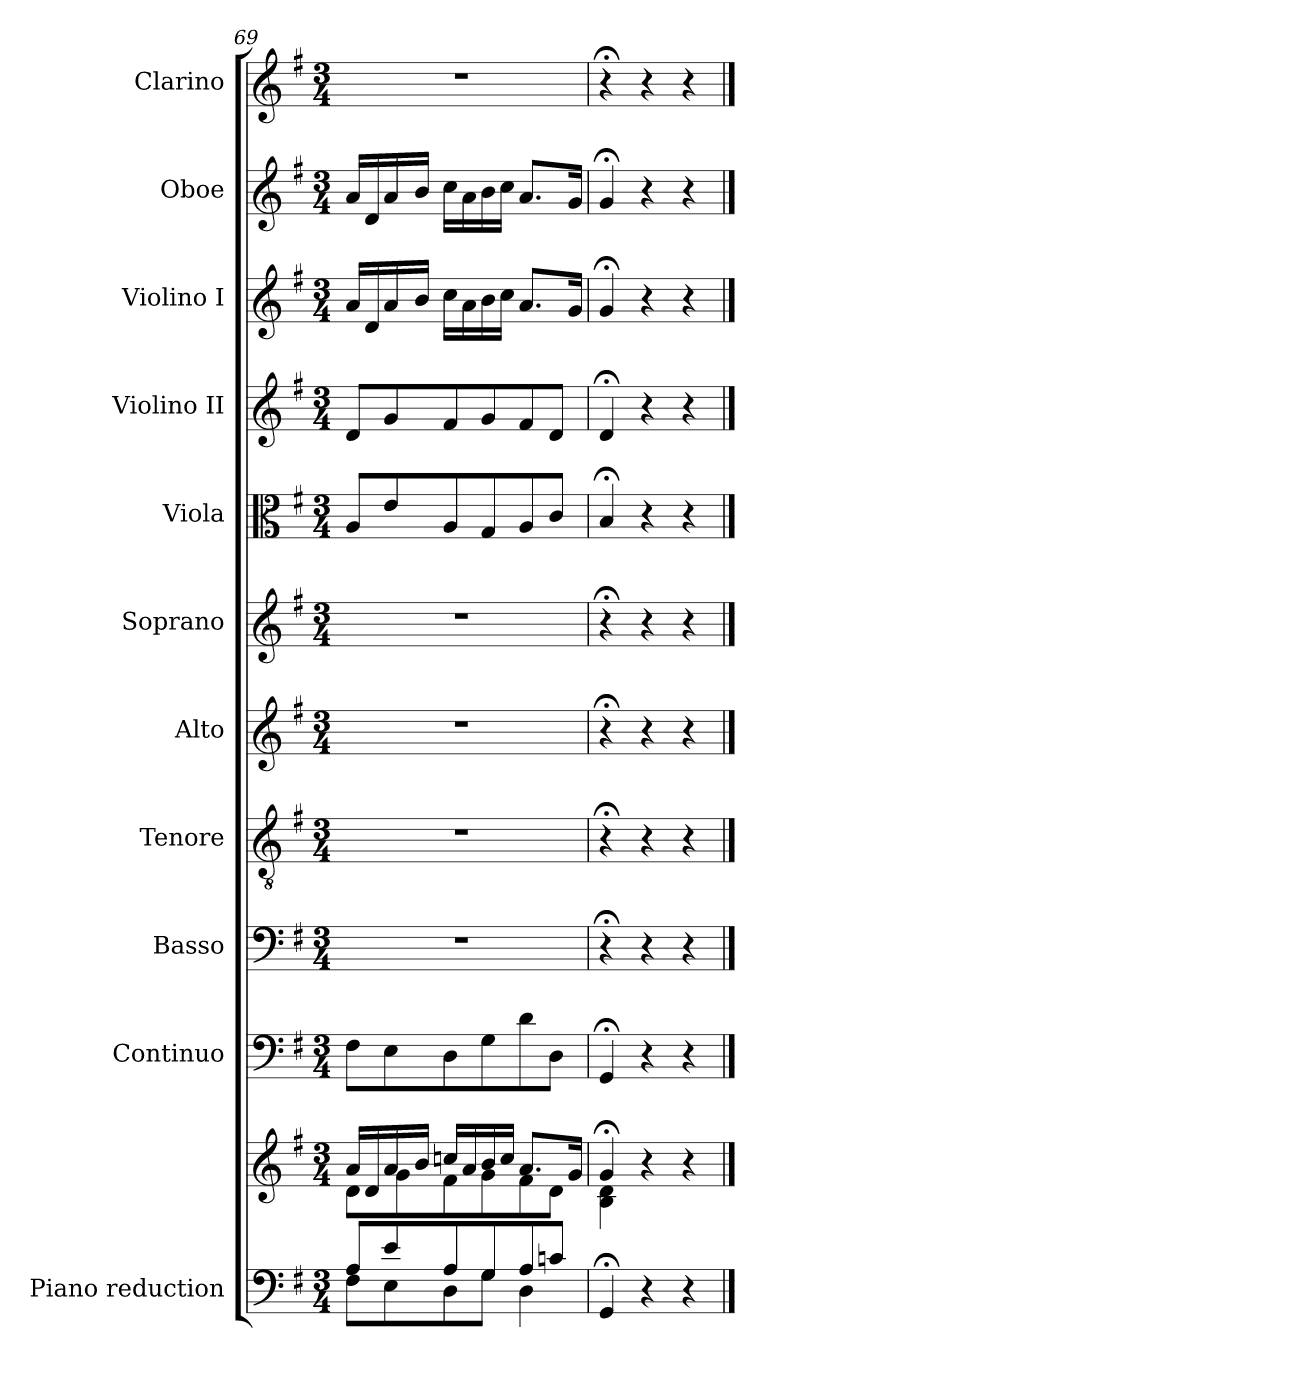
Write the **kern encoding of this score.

**kern	**kern	**kern	**kern	**kern	**kern	**kern	**kern	**kern	**kern	**kern	**kern
*part11	*part11	*part10	*part9	*part8	*part7	*part6	*part5	*part4	*part3	*part2	*part1
*staff12	*staff11	*staff10	*staff9	*staff8	*staff7	*staff6	*staff5	*staff4	*staff3	*staff2	*staff1
*I"Piano reduction	*	*I"Continuo	*I"Basso	*I"Tenore	*I"Alto	*I"Soprano	*I"Viola	*I"Violino II	*I"Violino I	*I"Oboe	*I"Clarino
*I'Pno	*	*	*	*	*	*	*	*	*	*I'Ob	*
*clefF4	*clefG2	*clefF4	*clefF4	*clefGv2	*clefG2	*clefG2	*clefC3	*clefG2	*clefG2	*clefG2	*clefG2
*k[f#]	*k[f#]	*k[f#]	*k[f#]	*k[f#]	*k[f#]	*k[f#]	*k[f#]	*k[f#]	*k[f#]	*k[f#]	*k[f#]
*M3/4	*M3/4	*M3/4	*M3/4	*M3/4	*M3/4	*M3/4	*M3/4	*M3/4	*M3/4	*M3/4	*M3/4
=69	=69	=69	=69	=69	=69	=69	=69	=69	=69	=69	=69
*^	*^	*	*	*	*	*	*	*	*	*	*
8A/L	8F#\L	16a/LL	8d\L	8F#\L	2.r	2.r	2.r	2.r	8A/L	8d/L	16a/LL	16a/LL	2.r
.	.	16d/	.	.	.	.	.	.	.	.	16d/	16d/	.
8e/	8E\	16a/	8g\	8E\	.	.	.	.	8e/	8g/	16a/	16a/	.
.	.	16b/JJ	.	.	.	.	.	.	.	.	16b/JJ	16b/JJ	.
8A/	8D\	16ccn/LL	8f#\	8D\	.	.	.	.	8A/	8f#/	16cc\LL	16cc\LL	.
.	.	16a/	.	.	.	.	.	.	.	.	16a\	16a\	.
8G/	8G\J	16b/	8g\	8G\	.	.	.	.	8G/	8g/	16b\	16b\	.
.	.	16cc/JJ	.	.	.	.	.	.	.	.	16cc\JJ	16cc\JJ	.
8A/	4D\	8.a/L	8f#\	8d\	.	.	.	.	8A/	8f#/	8.a/L	8.a/L	.
8cn/J	.	.	8d\J	8D\J	.	.	.	.	8c/J	8d/J	.	.	.
.	.	16g/Jk	.	.	.	.	.	.	.	.	16g/Jk	16g/Jk	.
*v	*v	*	*	*	*	*	*	*	*	*	*	*	*
=70	=70	=70	=70	=70	=70	=70	=70	=70	=70	=70	=70	=70
4GG;/	4g;</	4B\ 4d\	4GG;</	4r;<	4r;<	4r;<	4r;<	4B;</	4d;</	4g;</	4g;</	4r;<
4r	4r	4ryy	4r	4r	4r	4r	4r	4r	4r	4r	4r	4r
4r	4r	4ryy	4r	4r	4r	4r	4r	4r	4r	4r	4r	4r
*	*v	*v	*	*	*	*	*	*	*	*	*	*
==	==	==	==	==	==	==	==	==	==	==	==
*-	*-	*-	*-	*-	*-	*-	*-	*-	*-	*-	*-
